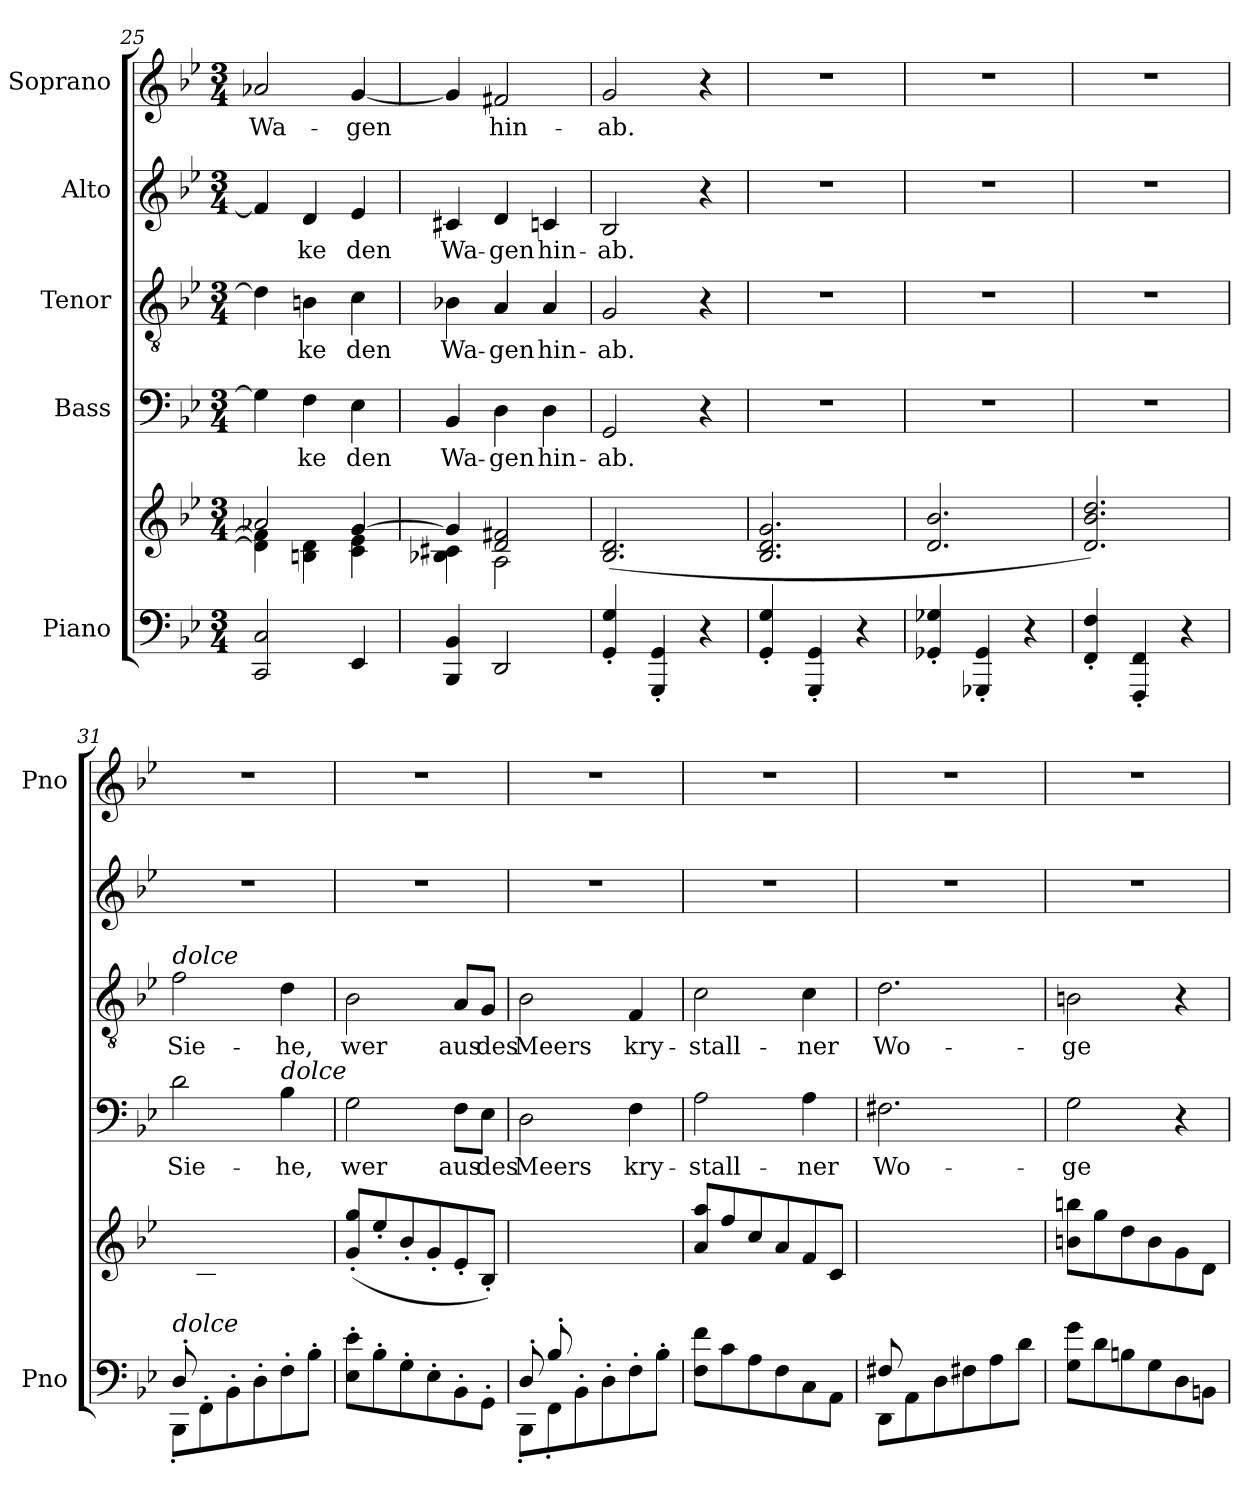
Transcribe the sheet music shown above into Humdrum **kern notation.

**kern	**kern	**kern	**text	**kern	**text	**kern	**text	**kern	**text
*part5	*part5	*part4	*part4	*part3	*part3	*part2	*part2	*part1	*part1
*staff6	*staff5	*staff4	*staff4	*staff3	*staff3	*staff2	*staff2	*staff1	*staff1
*I"Piano	*	*I"Bass	*	*I"Tenor	*	*I"Alto	*	*I"Soprano	*
*I'Pno	*	*	*	*	*	*	*	*I'Pno	*
!!LO:PB:g=z
*clefF4	*clefG2	*clefF4	*	*clefGv2	*	*clefG2	*	*clefG2	*
*k[b-e-]	*k[b-e-]	*k[b-e-]	*	*k[b-e-]	*	*k[b-e-]	*	*k[b-e-]	*
*g:	*g:	*g:	*	*g:	*	*g:	*	*g:	*
*M3/4	*M3/4	*M3/4	*	*M3/4	*	*M3/4	*	*M3/4	*
=25	=25	=25	=25	=25	=25	=25	=25	=25	=25
*	*^	*	*	*	*	*	*	*	*
!	!	!	!	!LO:LY:b	!	!LO:LY:b	!	!LO:LY:b	!	!LO:LY:b
2CC/ 2C/	2a-X/	4d\] 4f\]	4G\]	-­	4d\]	-­	4f/]	-­	2a-X/	Wa-
!	!	!	!	!LO:LY:b	!	!LO:LY:b	!	!LO:LY:b	!	!
.	.	4Bn\ 4d\	4F\	ke	4Bn\	ke	4d/	ke	.	.
!	!	!	!	!LO:LY:b	!	!LO:LY:b	!	!LO:LY:b	!	!LO:LY:b
4EE-/	[4g/	4c\ 4e-\	4E-\	den	4c\	den	4e-/	den	[4g/	-gen
=26	=26	=26	=26	=26	=26	=26	=26	=26	=26	=26
!	!	!	!	!LO:LY:b	!	!LO:LY:b	!	!LO:LY:b	!	!
4BBB-/ 4BB-/	4g/]	4B-X\ 4c#X\	4BB-/	Wa-	4B-X\	Wa-	4c#X/	Wa-	4g/]	.
!	!	!	!	!LO:LY:b	!	!LO:LY:b	!	!LO:LY:b	!	!LO:LY:b
2DD/	2d/ 2f#X/	2A\	4D\	-gen	4A/	-gen	4d/	-gen	2f#X/	hin-
!	!	!	!	!LO:LY:b	!	!LO:LY:b	!	!LO:LY:b	!	!
.	.	.	4D\	hin-	4A/	hin-	4cn/	hin-	.	.
*	*v	*v	*	*	*	*	*	*	*	*
=27	=27	=27	=27	=27	=27	=27	=27	=27	=27
!	!	!	!LO:LY:b	!	!LO:LY:b	!	!LO:LY:b	!	!LO:LY:b
4GG/' 4G/'	(>2.B-/ 2.d/	2GG/	-ab.	2G/	-ab.	2B-/	-ab.	2g/	-ab.
4GGG/' 4GG/'	.	.	.	.	.	.	.	.	.
4r	.	4r	.	4r	.	4r	.	4r	.
=28	=28	=28	=28	=28	=28	=28	=28	=28	=28
4GG/' 4G/'	2.B-/ 2.d/ 2.g/	2.r	.	2.r	.	2.r	.	2.r	.
4GGG/' 4GG/'	.	.	.	.	.	.	.	.	.
4r	.	.	.	.	.	.	.	.	.
=29	=29	=29	=29	=29	=29	=29	=29	=29	=29
4GG-X/' 4G-X/'	2.d/ 2.b-/	2.r	.	2.r	.	2.r	.	2.r	.
4GGG-X/' 4GG-/'	.	.	.	.	.	.	.	.	.
4r	.	.	.	.	.	.	.	.	.
=30	=30	=30	=30	=30	=30	=30	=30	=30	=30
4FF/' 4F/'	2.d/ 2.b-/ 2.dd/)	2.r	.	2.r	.	2.r	.	2.r	.
4FFF/' 4FF/'	.	.	.	.	.	.	.	.	.
4r	.	.	.	.	.	.	.	.	.
!!LO:LB:g=z
=31	=31	=31	=31	=31	=31	=31	=31	=31	=31
*^	*	*	*	*	*	*	*	*	*
!	!	!	!	!	!LO:TX:a:i:t=dolce	!	!	!	!	!
!LO:TX:a:i:t=dolce	!	!	!	!	!	!	!	!	!	!
!	!	!	!	!LO:LY:b	!	!LO:LY:b	!	!	!	!
(>8D'/L	8BBB-'\L	8ryy	2d\	Sie-	2f\	Sie-	2.r	.	2.r	.
2ryy	8FF'\	8B-'\	.	.	.	.	.	.	.	.
.	8BB-'\	8d'\	.	.	.	.	.	.	.	.
.	8D'\	8f'\	.	.	.	.	.	.	.	.
!	!	!	!LO:TX:a:i:t=dolce	!	!	!	!	!	!	!
!	!	!	!	!LO:LY:b	!	!LO:LY:b	!	!	!	!
.	8F'\	8b-'\	4B-\	-he,	4d\	-he,	.	.	.	.
8ryy	8B-'\J	8dd'\J)	.	.	.	.	.	.	.	.
=32	=32	=32	=32	=32	=32	=32	=32	=32	=32	=32
!	!	!	!	!LO:LY:b	!	!LO:LY:b	!	!	!	!
*v	*v	*	*	*	*	*	*	*	*	*
8E-\' 8e-\'L	(<8g/' 8gg/'L	2G\	wer	2B-\	wer	2.r	.	2.r	.
8B-'\	8ee-'/	.	.	.	.	.	.	.	.
8G'\	8b-'/	.	.	.	.	.	.	.	.
8E-'\	8g'/	.	.	.	.	.	.	.	.
!	!	!	!LO:LY:b	!	!LO:LY:b	!	!	!	!
8BB-'\	8e-'/	8F\L	aus	8A/L	aus	.	.	.	.
!	!	!	!LO:LY:b	!	!LO:LY:b	!	!	!	!
8GG'\J	8B-'/J)	8E-\J	des	8G/J	des	.	.	.	.
=33	=33	=33	=33	=33	=33	=33	=33	=33	=33
*^	*	*	*	*	*	*	*	*	*
!	!	!	!	!LO:LY:b	!	!LO:LY:b	!	!	!	!
(>8D'/L	8BBB-'\L	4ryy	2D\	Meers	2B-\	Meers	2.r	.	2.r	.
8B-'/	8FF'\	.	.	.	.	.	.	.	.	.
2ryy	8BB-'\	8d'\	.	.	.	.	.	.	.	.
.	8D'\	8f'\	.	.	.	.	.	.	.	.
!	!	!	!	!LO:LY:b	!	!LO:LY:b	!	!	!	!
.	8F'\	8b-'\	4F\	kry-	4F/	kry-	.	.	.	.
.	8B-'\J	8dd'\J)	.	.	.	.	.	.	.	.
=34	=34	=34	=34	=34	=34	=34	=34	=34	=34	=34
!	!	!	!	!LO:LY:b	!	!LO:LY:b	!	!	!	!
*v	*v	*	*	*	*	*	*	*	*	*
8F\ 8f\L	8a/ 8aa/L	2A\	-stall-	2c\	-stall-	2.r	.	2.r	.
8c\	8ff/	.	.	.	.	.	.	.	.
8A\	8cc/	.	.	.	.	.	.	.	.
8F\	8a/	.	.	.	.	.	.	.	.
!	!	!	!LO:LY:b	!	!LO:LY:b	!	!	!	!
8C\	8f/	4A\	-ner	4c\	-ner	.	.	.	.
8AA\J	8c/J	.	.	.	.	.	.	.	.
=35	=35	=35	=35	=35	=35	=35	=35	=35	=35
*^	*	*	*	*	*	*	*	*	*
!	!	!	!	!LO:LY:b	!	!LO:LY:b	!	!	!	!
8F#X/L	8DD\L	8ryy	2.F#X\	Wo-	2.d\	Wo-	2.r	.	2.r	.
2ryy	8AA\	8d\	.	.	.	.	.	.	.	.
.	8D\	8f#X\	.	.	.	.	.	.	.	.
.	8F#X\	8a\	.	.	.	.	.	.	.	.
.	8A\	8dd\	.	.	.	.	.	.	.	.
8ryy	8d\J	8ff#X\J	.	.	.	.	.	.	.	.
!!LO:PB:g=z
=36	=36	=36	=36	=36	=36	=36	=36	=36	=36	=36
!	!	!	!	!LO:LY:b	!	!LO:LY:b	!	!	!	!
*v	*v	*	*	*	*	*	*	*	*	*
8G\ 8g\L	8bn\ 8bbn\L	2G\	­ge	2Bn\	­ge	2.r	.	2.r	.
8d\	8gg\	.	.	.	.	.	.	.	.
8Bn\	8dd\	.	.	.	.	.	.	.	.
8G\	8b\	.	.	.	.	.	.	.	.
8D\	8g\	4r	.	4r	.	.	.	.	.
8BBn\J	8d\J	.	.	.	.	.	.	.	.
=	=	=	=	=	=	=	=	=	=
*-	*-	*-	*-	*-	*-	*-	*-	*-	*-
